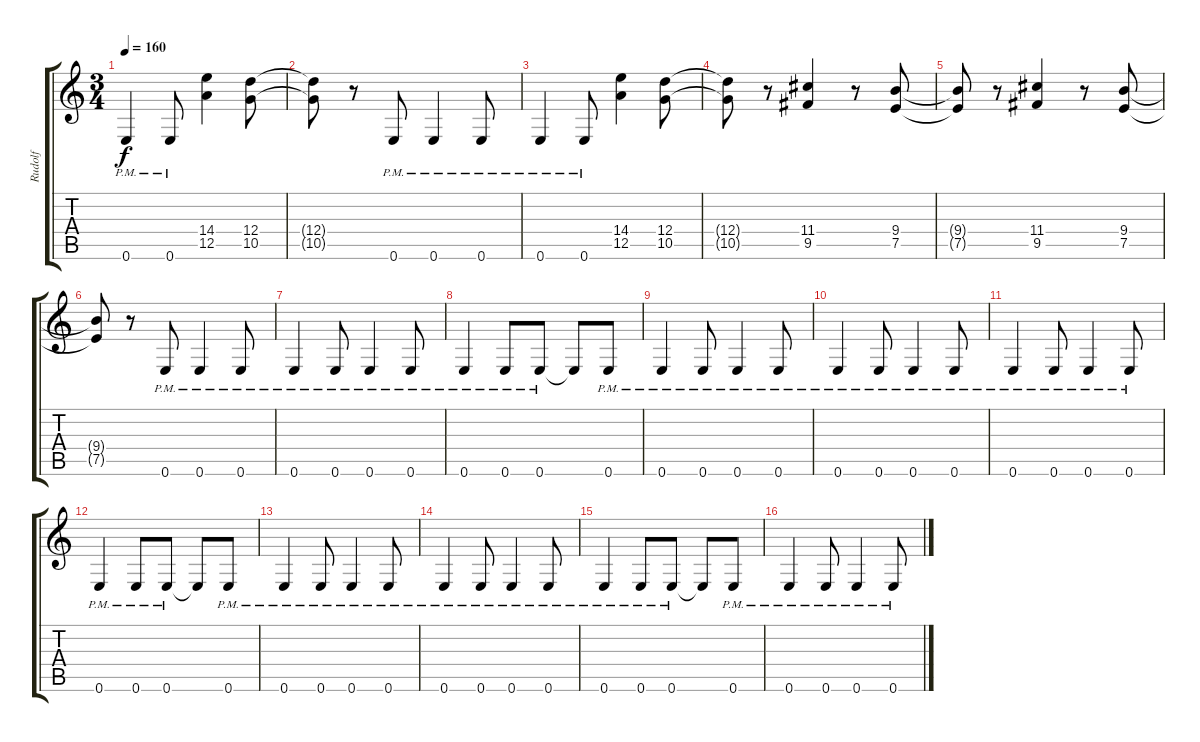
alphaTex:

\track ("Rudolf" "Rudolf") {instrument distortionguitar}
\staff {score tabs}
\tuning (E4 B3 G3 D3 A2 E2) {hide}
\ts (3 4)
\tempo 160
\clef g2
\ks c
0.6{pm}.4{dy f} 0.6{pm}.8 (14.4 12.5).4 (12.4 10.5).8 |
(12.4{t} 10.5{t}).8 r.8 0.6{pm}.8 0.6{pm}.4 0.6{pm}.8 |
0.6{pm}.4 0.6{pm}.8 (14.4 12.5).4 (12.4 10.5).8 |
(12.4{t} 10.5{t}).8 r.8 (11.4 9.5).4 r.8 (9.4 7.5).8 |
(9.4{t} 7.5{t}).8 r.8 (11.4 9.5).4 r.8 (9.4 7.5).8 |
(9.4{t} 7.5{t}).8 r.8 0.6{pm}.8 0.6{pm}.4 0.6{pm}.8 |
0.6{pm}.4 0.6{pm}.8 0.6{pm}.4 0.6{pm}.8 |
0.6{pm}.4 0.6{pm}.8 0.6{pm}.8 0.6{t}.8 0.6{pm}.8 |
0.6{pm}.4 0.6{pm}.8 0.6{pm}.4 0.6{pm}.8 |
0.6{pm}.4 0.6{pm}.8 0.6{pm}.4 0.6{pm}.8 |
0.6{pm}.4 0.6{pm}.8 0.6{pm}.4 0.6{pm}.8 |
0.6{pm}.4 0.6{pm}.8 0.6{pm}.8 0.6{t}.8 0.6{pm}.8 |
0.6{pm}.4 0.6{pm}.8 0.6{pm}.4 0.6{pm}.8 |
0.6{pm}.4 0.6{pm}.8 0.6{pm}.4 0.6{pm}.8 |
0.6{pm}.4 0.6{pm}.8 0.6{pm}.8 0.6{t}.8 0.6{pm}.8 |
0.6{pm}.4 0.6{pm}.8 0.6{pm}.4 0.6{pm}.8
